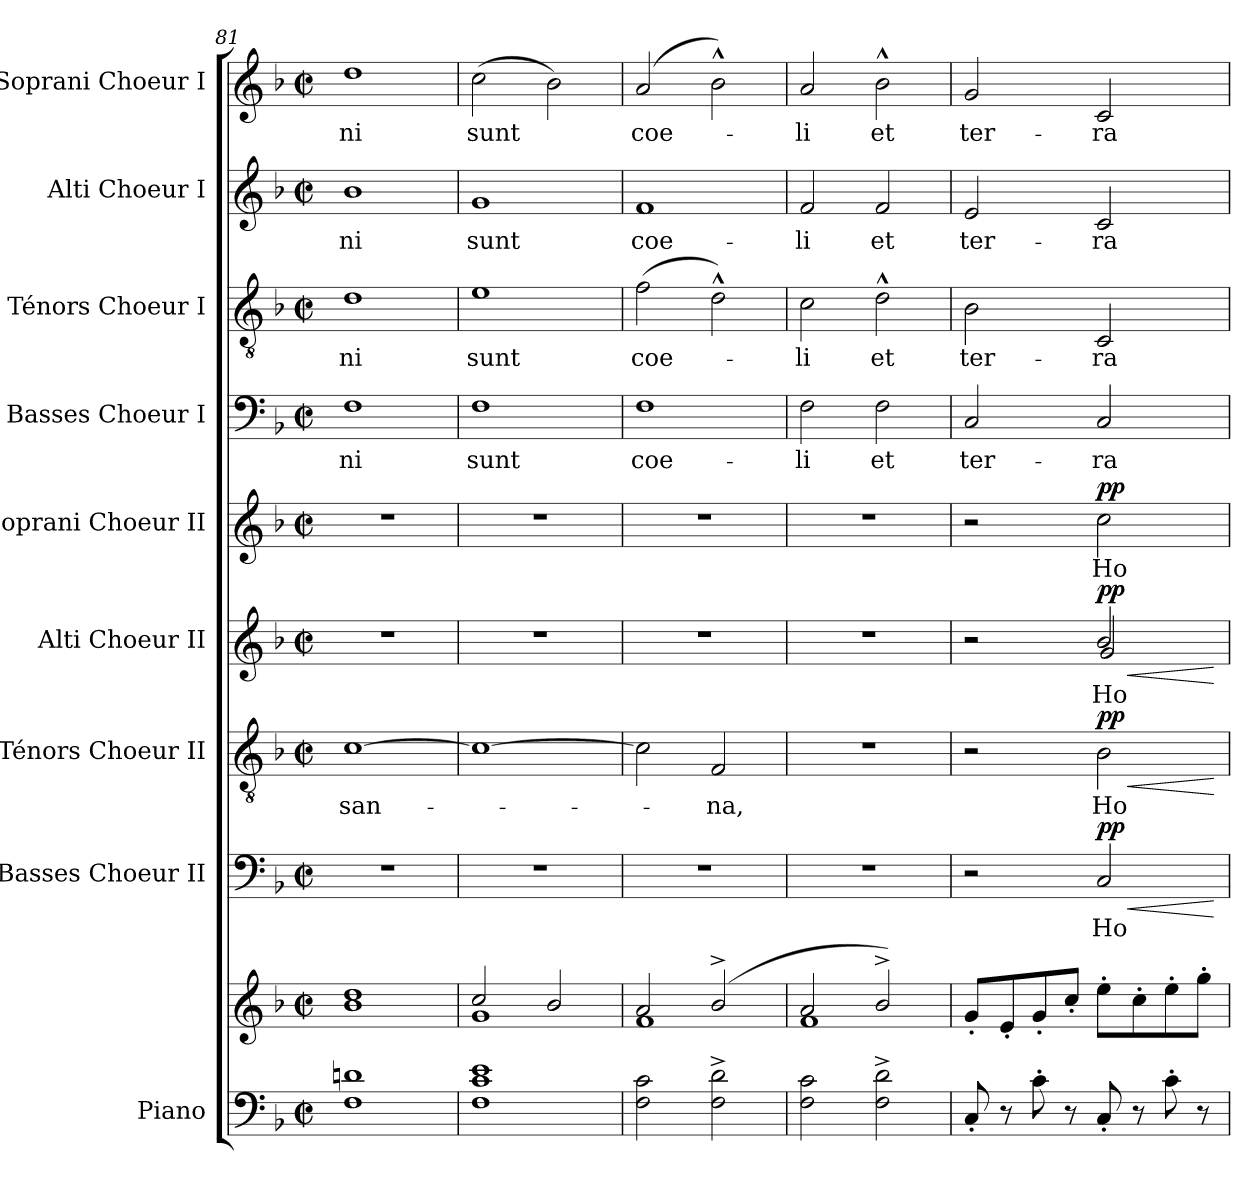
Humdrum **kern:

**kern	**kern	**kern	**text	**dynam	**kern	**text	**dynam	**kern	**text	**dynam	**kern	**text	**dynam	**kern	**text	**kern	**text	**kern	**text	**kern	**text
*part9	*part9	*part8	*part8	*part8	*part7	*part7	*part7	*part6	*part6	*part6	*part5	*part5	*part5	*part4	*part4	*part3	*part3	*part2	*part2	*part1	*part1
*staff10	*staff9	*staff8	*staff8	*staff8	*staff7	*staff7	*staff7	*staff6	*staff6	*staff6	*staff5	*staff5	*staff5	*staff4	*staff4	*staff3	*staff3	*staff2	*staff2	*staff1	*staff1
*I"Piano	*	*I"Basses Choeur II	*	*	*I"Ténors Choeur II	*	*	*I"Alti Choeur II	*	*	*I"Soprani Choeur II	*	*	*I"Basses Choeur I	*	*I"Ténors Choeur I	*	*I"Alti Choeur I	*	*I"Soprani Choeur I	*
*I'Pia.	*	*I'B.2	*	*	*I'T.2	*	*	*I'A.2	*	*	*I'S.2	*	*	*I'B.1	*	*I'T.1	*	*I'A.1	*	*I'S.1	*
*clefF4	*clefG2	*clefF4	*	*	*clefGv2	*	*	*clefG2	*	*	*clefG2	*	*	*clefF4	*	*clefGv2	*	*clefG2	*	*clefG2	*
*	*	*	*	*	*	*	*	*ITrd2c3	*	*	*	*	*	*	*	*	*	*	*	*	*
*k[b-]	*k[b-]	*k[b-]	*	*	*k[b-]	*	*	*k[f#c#]	*	*	*k[b-]	*	*	*k[b-]	*	*k[b-]	*	*k[b-]	*	*k[b-]	*
*M2/2	*M2/2	*M2/2	*	*	*M2/2	*	*	*M2/2	*	*	*M2/2	*	*	*M2/2	*	*M2/2	*	*M2/2	*	*M2/2	*
*met(c|)	*met(c|)	*met(c|)	*	*	*met(c|)	*	*	*met(c|)	*	*	*met(c|)	*	*	*met(c|)	*	*met(c|)	*	*met(c|)	*	*met(c|)	*
=81	=81	=81	=81	=81	=81	=81	=81	=81	=81	=81	=81	=81	=81	=81	=81	=81	=81	=81	=81	=81	=81
1F 1dn	1b- 1dd	1r	.	.	[1c	-san-	.	1r	.	.	1r	.	.	1F	-ni	1d	-ni	1b-i	-ni	1dd	-ni
=82	=82	=82	=82	=82	=82	=82	=82	=82	=82	=82	=82	=82	=82	=82	=82	=82	=82	=82	=82	=82	=82
*	*^	*	*	*	*	*	*	*	*	*	*	*	*	*	*	*	*	*	*	*	*
1F 1c 1e	2cc/	1g	1r	.	.	1c_	.	.	1r	.	.	1r	.	.	1F	sunt	1e	sunt	1gi	sunt	(2cc\	sunt
.	2b-/	.	.	.	.	.	.	.	.	.	.	.	.	.	.	.	.	.	.	.	2b-\)	.
=83	=83	=83	=83	=83	=83	=83	=83	=83	=83	=83	=83	=83	=83	=83	=83	=83	=83	=83	=83	=83	=83	=83
2F\ 2c\	2a/	1f	1r	.	.	2c\]	.	.	1r	.	.	1r	.	.	1F	coe-	(2f\	coe-	1fi	coe-	(2a/	coe-
2F\^ 2d\^	(2b-^/	.	.	.	.	2F/	-na,	.	.	.	.	.	.	.	.	.	2d^^\)	.	.	.	2b-^^\)	.
=84	=84	=84	=84	=84	=84	=84	=84	=84	=84	=84	=84	=84	=84	=84	=84	=84	=84	=84	=84	=84	=84	=84
2F\ 2c\	2a/	1f	1r	.	.	1r	.	.	1r	.	.	1r	.	.	2F\	-li	2c\	-li	2fi/	-li	2a/	-li
2F\^ 2d\^	2b-^/)	.	.	.	.	.	.	.	.	.	.	.	.	.	2F\	et	2d^^\	et	2fi/	et	2b-^^\	et
*	*v	*v	*	*	*	*	*	*	*	*	*	*	*	*	*	*	*	*	*	*	*	*
=85	=85	=85	=85	=85	=85	=85	=85	=85	=85	=85	=85	=85	=85	=85	=85	=85	=85	=85	=85	=85	=85
*	*	*^	*	*	*^	*	*	*^	*	*	*	*	*	*	*	*	*	*	*	*	*
8C'/	8g'/L	2r	2ryy	.	.	2r	2ryy	.	.	2r	2ryy	.	.	2r	.	.	2C/	ter-	2B-\	ter-	2ei/	ter-	2g/	ter-
8r	8e'/	.	.	.	.	.	.	.	.	.	.	.	.	.	.	.	.	.	.	.	.	.	.	.
8c'\	8g'/	.	.	.	.	.	.	.	.	.	.	.	.	.	.	.	.	.	.	.	.	.	.	.
8r	8cc'/J	.	.	.	.	.	.	.	.	.	.	.	.	.	.	.	.	.	.	.	.	.	.	.
!	!	!	!	!	!LO:HP:b	!	!	!	!LO:HP:b	!	!	!	!LO:HP:b	!	!	!	!	!	!	!	!	!	!	!
!	!	!	!	!	!LO:DY:n=1:a	!	!	!	!LO:DY:n=1:a	!	!	!	!LO:DY:n=1:a	!	!	!LO:DY:a	!	!	!	!	!	!	!	!
8C'/	8ee'\L	2C/	2ryy	Ho-	< pp	2B-\	2ryy	Ho-	< pp	2gi/	2ei/	Ho-	< pp	2cc\	Ho-	pp	2C/	-ra	2C/	-ra	2ci/	-ra	2c/	-ra
8r	8cc'\	.	.	.	.	.	.	.	.	.	.	.	.	.	.	.	.	.	.	.	.	.	.	.
8c'\	8ee'\	.	.	.	.	.	.	.	.	.	.	.	.	.	.	.	.	.	.	.	.	.	.	.
8r	8gg'\J	.	.	.	.	.	.	.	.	.	.	.	.	.	.	.	.	.	.	.	.	.	.	.
*	*	*v	*v	*	*	*	*	*	*	*v	*v	*	*	*	*	*	*	*	*	*	*	*	*	*
*	*	*	*	*	*v	*v	*	*	*	*	*	*	*	*	*	*	*	*	*	*	*	*
.	.	.	.	[	.	.	[	.	.	[	.	.	.	.	.	.	.	.	.	.	.
=	=	=	=	=	=	=	=	=	=	=	=	=	=	=	=	=	=	=	=	=	=
*-	*-	*-	*-	*-	*-	*-	*-	*-	*-	*-	*-	*-	*-	*-	*-	*-	*-	*-	*-	*-	*-
